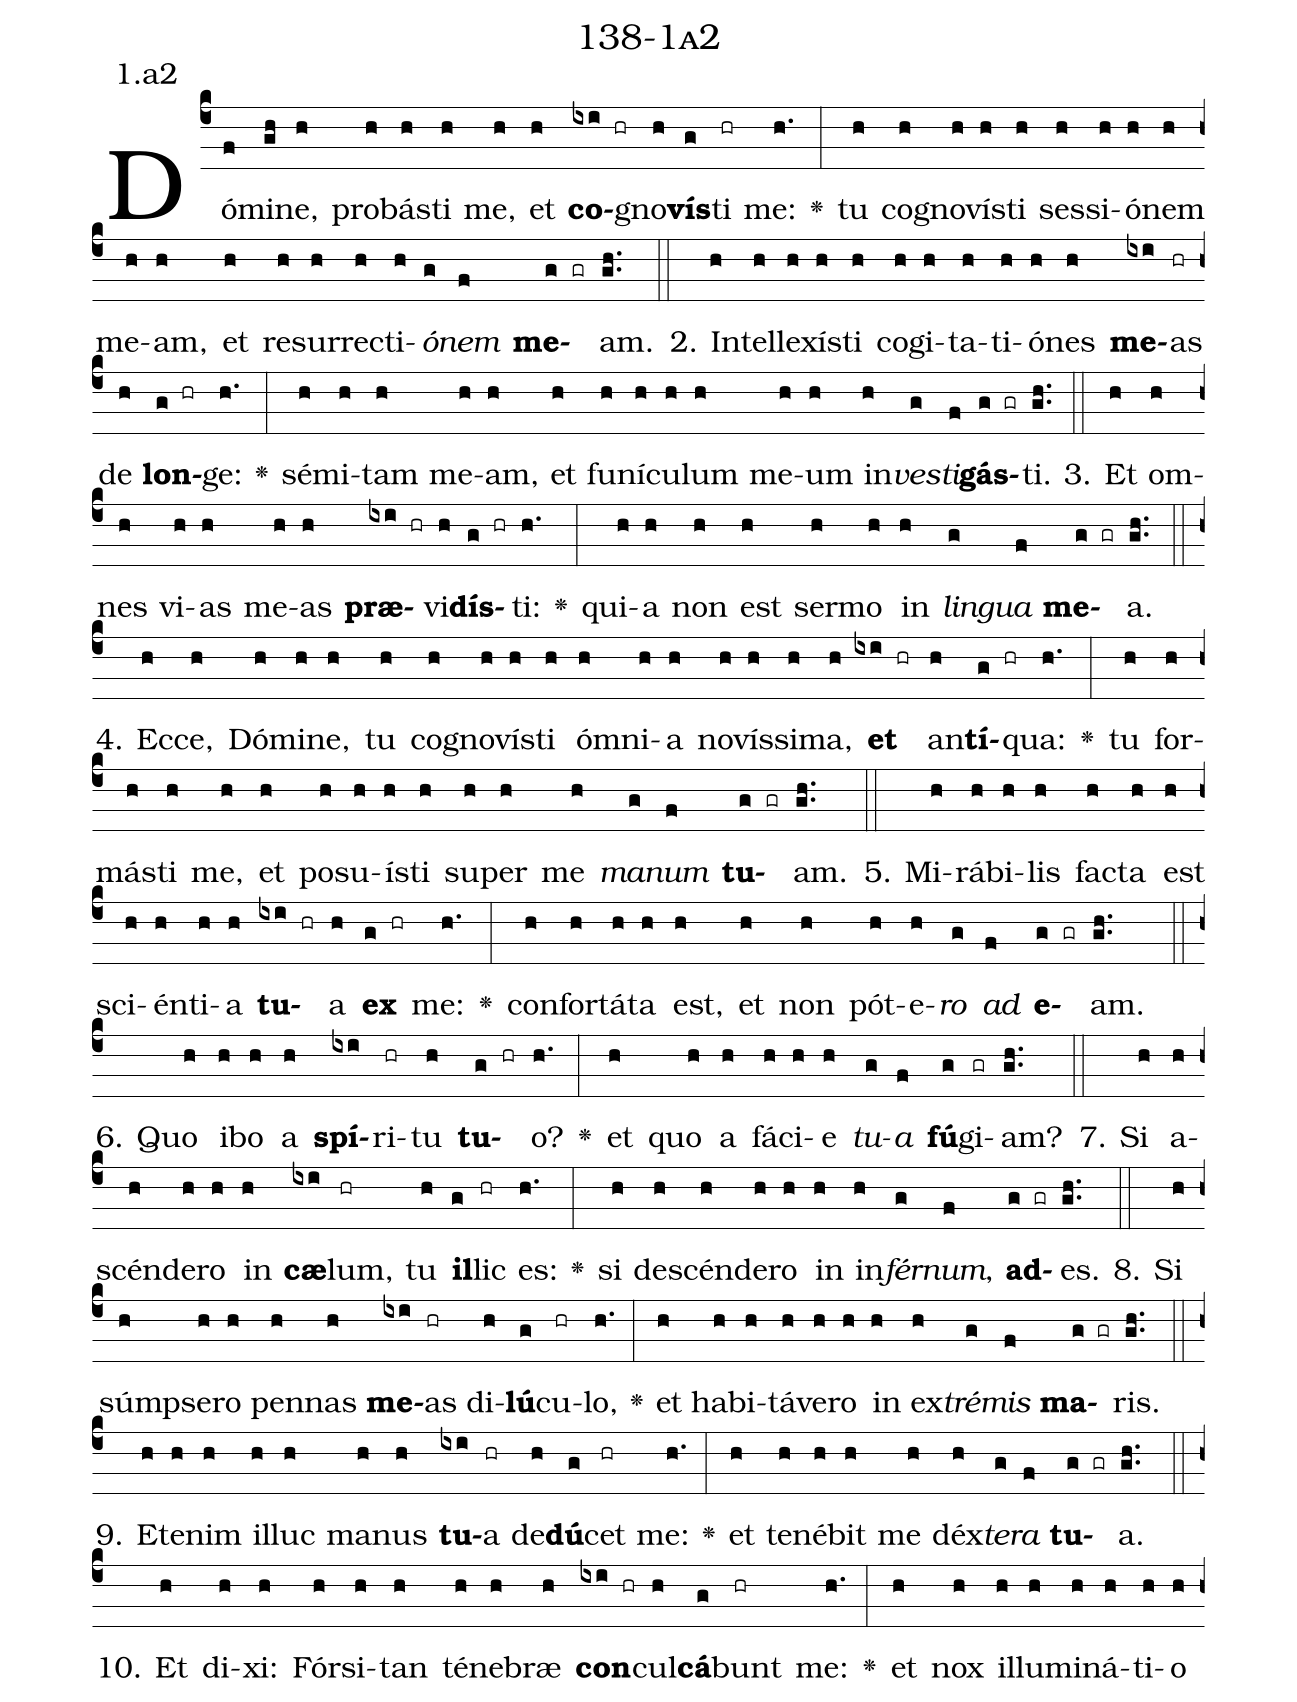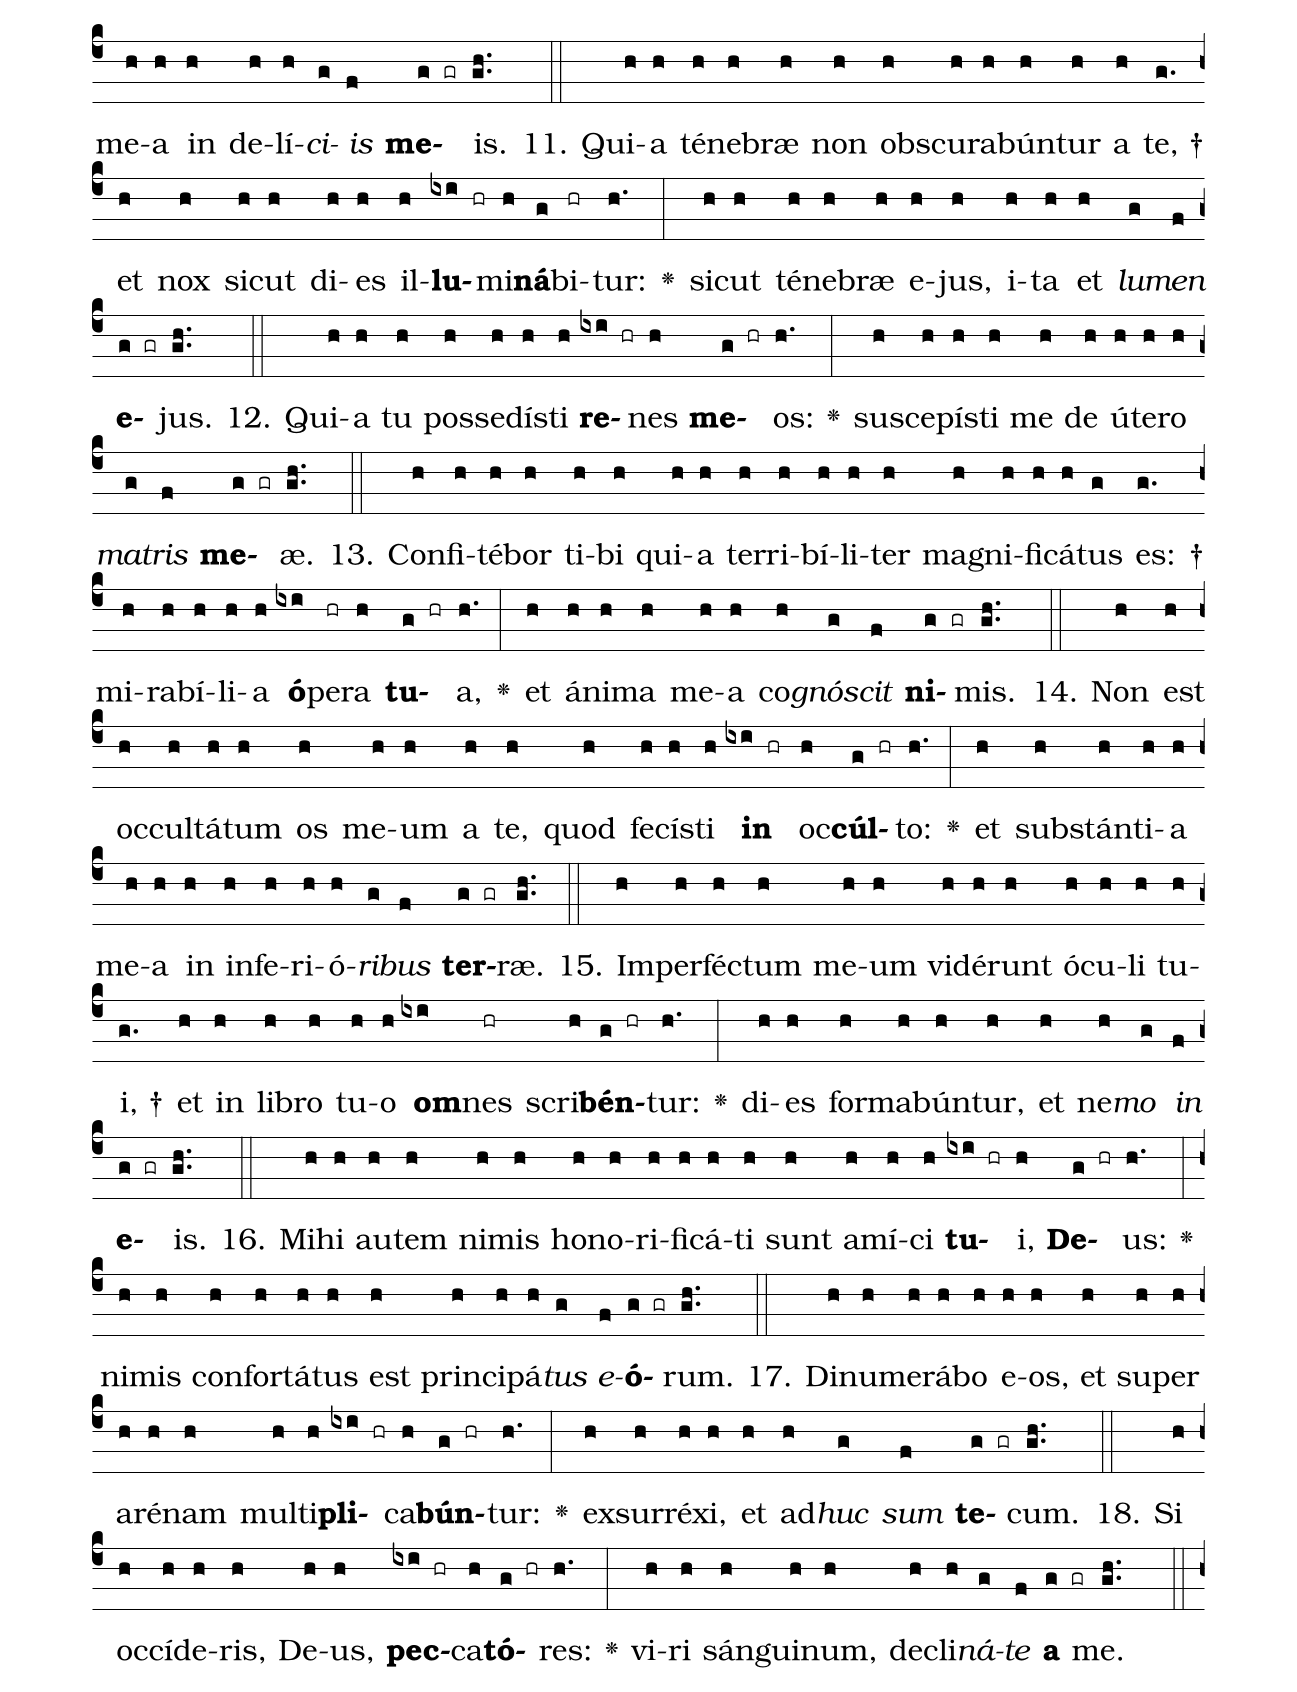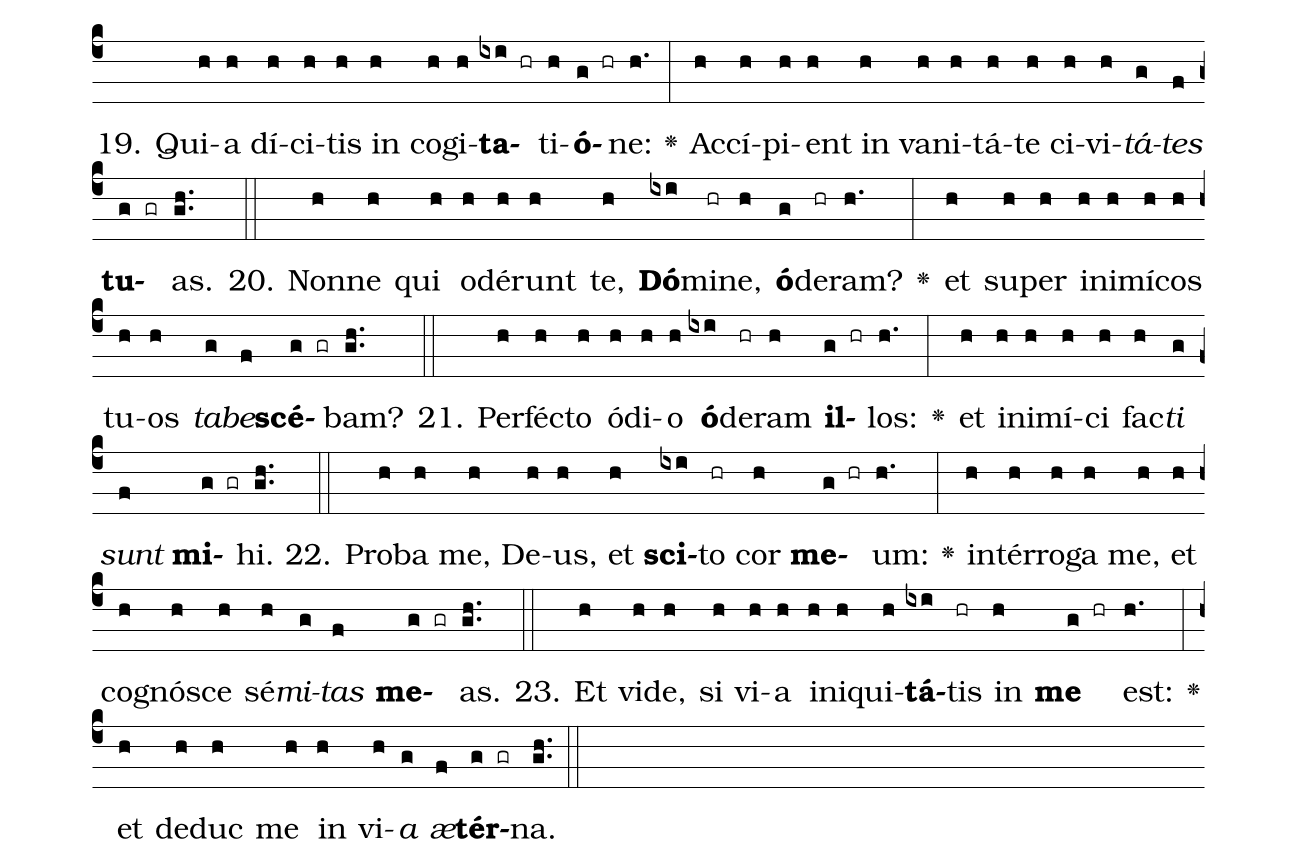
name: 138-1a2;
annotation: 1.a2;
%%
(c4)Dó(f)mi(gh)ne,(h) pro(h)bás(h)ti(h) me,(h) et(h) <b>co</b>(ixi hr)gno(h)<b>vís</b>(g)ti(hr) me:(h.) <v>\greheightstar</v>(:) tu(h) co(h)gno(h)vís(h)ti(h) ses(h)si(h)ó(h)nem(h) me(h)am,(h) et(h) re(h)sur(h)rec(h)ti(h)<i>ó</i>(g)<i>nem</i>(f) <b>me</b>(g gr)am.(gh..) (::)
2. In(h)tel(h)le(h)xís(h)ti(h) co(h)gi(h)ta(h)ti(h)ó(h)nes(h) <b>me</b>(ixi)as(hr) de(h) <b>lon</b>(g hr)ge:(h.) <v>\greheightstar</v>(:) sé(h)mi(h)tam(h) me(h)am,(h) et(h) fu(h)ní(h)cu(h)lum(h) me(h)um(h) in(h)<i>ves</i>(g)<i>ti</i>(f)<b>gás</b>(g gr)ti.(gh..) (::)
3. Et(h) om(h)nes(h) vi(h)as(h) me(h)as(h) <b>præ</b>(ixi hr)vi(h)<b>dís</b>(g hr)ti:(h.) <v>\greheightstar</v>(:) qui(h)a(h) non(h) est(h) ser(h)mo(h) in(h) <i>lin</i>(g)<i>gua</i>(f) <b>me</b>(g gr)a.(gh..) (::)
4. Ec(h)ce,(h) Dó(h)mi(h)ne,(h) tu(h) co(h)gno(h)vís(h)ti(h) óm(h)ni(h)a(h) no(h)vís(h)si(h)ma,(h) <b>et</b>(ixi hr) an(h)<b>tí</b>(g hr)qua:(h.) <v>\greheightstar</v>(:) tu(h) for(h)más(h)ti(h) me,(h) et(h) po(h)su(h)ís(h)ti(h) su(h)per(h) me(h) <i>ma</i>(g)<i>num</i>(f) <b>tu</b>(g gr)am.(gh..) (::)
5. Mi(h)rá(h)bi(h)lis(h) fac(h)ta(h) est(h) sci(h)én(h)ti(h)a(h) <b>tu</b>(ixi hr)a(h) <b>ex</b>(g hr) me:(h.) <v>\greheightstar</v>(:) con(h)for(h)tá(h)ta(h) est,(h) et(h) non(h) pót(h)e(h)<i>ro</i>(g) <i>ad</i>(f) <b>e</b>(g gr)am.(gh..) (::)
6. Quo(h) i(h)bo(h) a(h) <b>spí</b>(ixi)ri(hr)tu(h) <b>tu</b>(g hr)o?(h.) <v>\greheightstar</v>(:) et(h) quo(h) a(h) fá(h)ci(h)e(h) <i>tu</i>(g)<i>a</i>(f) <b>fú</b>(g)gi(gr)am?(gh..) (::)
7. Si(h) a(h)scén(h)de(h)ro(h) in(h) <b>cæ</b>(ixi)lum,(hr) tu(h) <b>il</b>(g)lic(hr) es:(h.) <v>\greheightstar</v>(:) si(h) de(h)scén(h)de(h)ro(h) in(h) in(h)<i>fér</i>(g)<i>num</i>,(f) <b>ad</b>(g gr)es.(gh..) (::)
8. Si(h) súmp(h)se(h)ro(h) pen(h)nas(h) <b>me</b>(ixi)as(hr) di(h)<b>lú</b>(g)cu(hr)lo,(h.) <v>\greheightstar</v>(:) et(h) ha(h)bi(h)tá(h)ve(h)ro(h) in(h) ex(h)<i>tré</i>(g)<i>mis</i>(f) <b>ma</b>(g gr)ris.(gh..) (::)
9. Et(h)e(h)nim(h) il(h)luc(h) ma(h)nus(h) <b>tu</b>(ixi)a(hr) de(h)<b>dú</b>(g)cet(hr) me:(h.) <v>\greheightstar</v>(:) et(h) te(h)né(h)bit(h) me(h) déx(h)<i>te</i>(g)<i>ra</i>(f) <b>tu</b>(g gr)a.(gh..) (::)
10. Et(h) di(h)xi:(h) Fór(h)si(h)tan(h) té(h)ne(h)bræ(h) <b>con</b>(ixi hr)cul(h)<b>cá</b>(g)bunt(hr) me:(h.) <v>\greheightstar</v>(:) et(h) nox(h) il(h)lu(h)mi(h)ná(h)ti(h)o(h) me(h)a(h) in(h) de(h)lí(h)<i>ci</i>(g)<i>is</i>(f) <b>me</b>(g gr)is.(gh..) (::)
11. Qui(h)a(h) té(h)ne(h)bræ(h) non(h) obs(h)cu(h)ra(h)bún(h)tur(h) a(h) te, †(g.) et(h) nox(h) sic(h)ut(h) di(h)es(h) il(h)<b>lu</b>(ixi hr)mi(h)<b>ná</b>(g)bi(hr)tur:(h.) <v>\greheightstar</v>(:) sic(h)ut(h) té(h)ne(h)bræ(h) e(h)jus,(h) i(h)ta(h) et(h) <i>lu</i>(g)<i>men</i>(f) <b>e</b>(g gr)jus.(gh..) (::)
12. Qui(h)a(h) tu(h) pos(h)se(h)dís(h)ti(h) <b>re</b>(ixi hr)nes(h) <b>me</b>(g hr)os:(h.) <v>\greheightstar</v>(:) su(h)sce(h)pís(h)ti(h) me(h) de(h) ú(h)te(h)ro(h) <i>ma</i>(g)<i>tris</i>(f) <b>me</b>(g gr)æ.(gh..) (::)
13. Con(h)fi(h)té(h)bor(h) ti(h)bi(h) qui(h)a(h) ter(h)ri(h)bí(h)li(h)ter(h) ma(h)gni(h)fi(h)cá(h)tus(g) es: †(g.) mi(h)ra(h)bí(h)li(h)a(h) <b>ó</b>(ixi)pe(hr)ra(h) <b>tu</b>(g hr)a,(h.) <v>\greheightstar</v>(:) et(h) á(h)ni(h)ma(h) me(h)a(h) co(h)<i>gnó</i>(g)<i>scit</i>(f) <b>ni</b>(g gr)mis.(gh..) (::)
14. Non(h) est(h) oc(h)cul(h)tá(h)tum(h) os(h) me(h)um(h) a(h) te,(h) quod(h) fe(h)cís(h)ti(h) <b>in</b>(ixi hr) oc(h)<b>cúl</b>(g hr)to:(h.) <v>\greheightstar</v>(:) et(h) sub(h)stán(h)ti(h)a(h) me(h)a(h) in(h) in(h)fe(h)ri(h)ó(h)<i>ri</i>(g)<i>bus</i>(f) <b>ter</b>(g gr)ræ.(gh..) (::)
15. Im(h)per(h)féc(h)tum(h) me(h)um(h) vi(h)dé(h)runt(h) ó(h)cu(h)li(h) tu(h)i, †(g.) et(h) in(h) li(h)bro(h) tu(h)o(h) <b>om</b>(ixi)nes(hr) scri(h)<b>bén</b>(g hr)tur:(h.) <v>\greheightstar</v>(:) di(h)es(h) for(h)ma(h)bún(h)tur,(h) et(h) ne(h)<i>mo</i>(g) <i>in</i>(f) <b>e</b>(g gr)is.(gh..) (::)
16. Mi(h)hi(h) au(h)tem(h) ni(h)mis(h) ho(h)no(h)ri(h)fi(h)cá(h)ti(h) sunt(h) a(h)mí(h)ci(h) <b>tu</b>(ixi hr)i,(h) <b>De</b>(g hr)us:(h.) <v>\greheightstar</v>(:) ni(h)mis(h) con(h)for(h)tá(h)tus(h) est(h) prin(h)ci(h)pá(h)<i>tus</i>(g) <i>e</i>(f)<b>ó</b>(g gr)rum.(gh..) (::)
17. Di(h)nu(h)me(h)rá(h)bo(h) e(h)os,(h) et(h) su(h)per(h) a(h)ré(h)nam(h) mul(h)ti(h)<b>pli</b>(ixi hr)ca(h)<b>bún</b>(g hr)tur:(h.) <v>\greheightstar</v>(:) ex(h)sur(h)ré(h)xi,(h) et(h) ad(h)<i>huc</i>(g) <i>sum</i>(f) <b>te</b>(g gr)cum.(gh..) (::)
18. Si(h) oc(h)cí(h)de(h)ris,(h) De(h)us,(h) <b>pec</b>(ixi hr)ca(h)<b>tó</b>(g hr)res:(h.) <v>\greheightstar</v>(:) vi(h)ri(h) sán(h)gui(h)num,(h) de(h)cli(h)<i>ná</i>(g)<i>te</i>(f) <b>a</b>(g gr) me.(gh..) (::)
19. Qui(h)a(h) dí(h)ci(h)tis(h) in(h) co(h)gi(h)<b>ta</b>(ixi hr)ti(h)<b>ó</b>(g hr)ne:(h.) <v>\greheightstar</v>(:) Ac(h)cí(h)pi(h)ent(h) in(h) va(h)ni(h)tá(h)te(h) ci(h)vi(h)<i>tá</i>(g)<i>tes</i>(f) <b>tu</b>(g gr)as.(gh..) (::)
20. Non(h)ne(h) qui(h) o(h)dé(h)runt(h) te,(h) <b>Dó</b>(ixi)mi(hr)ne,(h) <b>ó</b>(g)de(hr)ram?(h.) <v>\greheightstar</v>(:) et(h) su(h)per(h) in(h)i(h)mí(h)cos(h) tu(h)os(h) <i>ta</i>(g)<i>be</i>(f)<b>scé</b>(g gr)bam?(gh..) (::)
21. Per(h)féc(h)to(h) ó(h)di(h)o(h) <b>ó</b>(ixi)de(hr)ram(h) <b>il</b>(g hr)los:(h.) <v>\greheightstar</v>(:) et(h) in(h)i(h)mí(h)ci(h) fac(h)<i>ti</i>(g) <i>sunt</i>(f) <b>mi</b>(g gr)hi.(gh..) (::)
22. Pro(h)ba(h) me,(h) De(h)us,(h) et(h) <b>sci</b>(ixi)to(hr) cor(h) <b>me</b>(g hr)um:(h.) <v>\greheightstar</v>(:) in(h)tér(h)ro(h)ga(h) me,(h) et(h) co(h)gnó(h)sce(h) sé(h)<i>mi</i>(g)<i>tas</i>(f) <b>me</b>(g gr)as.(gh..) (::)
23. Et(h) vi(h)de,(h) si(h) vi(h)a(h) in(h)i(h)qui(h)<b>tá</b>(ixi)tis(hr) in(h) <b>me</b>(g hr) est:(h.) <v>\greheightstar</v>(:) et(h) de(h)duc(h) me(h) in(h) vi(h)<i>a</i>(g) <i>æ</i>(f)<b>tér</b>(g gr)na.(gh..) (::)
